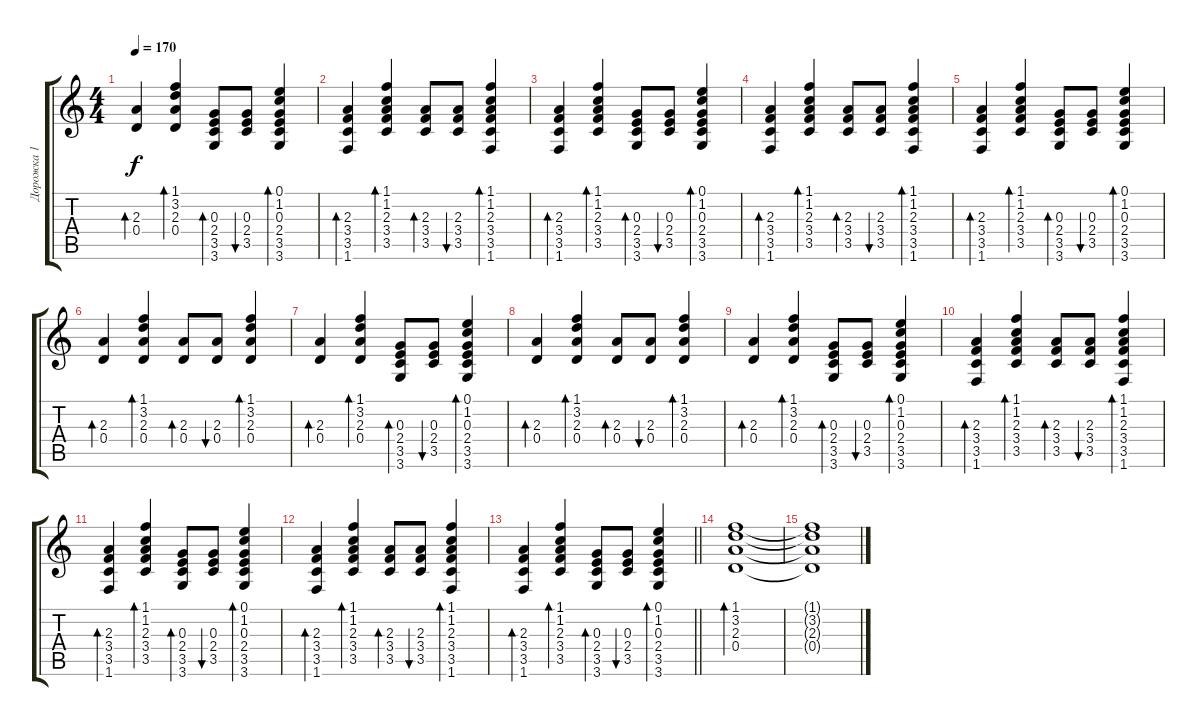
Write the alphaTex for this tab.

\track ("Дорожка 1" "Дорожка 1") {instrument acousticguitarsteel}
\staff {score tabs}
\tuning (E4 B3 G3 D3 A2 E2) {hide}
\ts (4 4)
\tempo 170
\clef g2
\ks c
(2.3 0.4).4{bd 60 dy f} (1.1 3.2 2.3 0.4).4{bd 60} (0.3 2.4 3.5 3.6).8{bd 60} (0.3 2.4 3.5).8{bu 60} (0.1 1.2 0.3 2.4 3.5 3.6).4{bd 60} |
(2.3 3.4 3.5 1.6).4{bd 60} (1.1 1.2 2.3 3.4 3.5).4{bd 60} (2.3 3.4 3.5).8{bd 60} (2.3 3.4 3.5).8{bu 60} (1.1 1.2 2.3 3.4 3.5 1.6).4{bd 60} |
(2.3 3.4 3.5 1.6).4{bd 60} (1.1 1.2 2.3 3.4 3.5).4{bd 60} (0.3 2.4 3.5 3.6).8{bd 60} (0.3 2.4 3.5).8{bu 60} (0.1 1.2 0.3 2.4 3.5 3.6).4{bd 60} |
(2.3 3.4 3.5 1.6).4{bd 60} (1.1 1.2 2.3 3.4 3.5).4{bd 60} (2.3 3.4 3.5).8{bd 60} (2.3 3.4 3.5).8{bu 60} (1.1 1.2 2.3 3.4 3.5 1.6).4{bd 60} |
(2.3 3.4 3.5 1.6).4{bd 60} (1.1 1.2 2.3 3.4 3.5).4{bd 60} (0.3 2.4 3.5 3.6).8{bd 60} (0.3 2.4 3.5).8{bu 60} (0.1 1.2 0.3 2.4 3.5 3.6).4{bd 60} |
(2.3 0.4).4{bd 60} (1.1 3.2 2.3 0.4).4{bd 60} (2.3 0.4).8{bd 60} (2.3 0.4).8{bu 60} (1.1 3.2 2.3 0.4).4{bd 60} |
(2.3 0.4).4{bd 60} (1.1 3.2 2.3 0.4).4{bd 60} (0.3 2.4 3.5 3.6).8{bd 60} (0.3 2.4 3.5).8{bu 60} (0.1 1.2 0.3 2.4 3.5 3.6).4{bd 60} |
(2.3 0.4).4{bd 60} (1.1 3.2 2.3 0.4).4{bd 60} (2.3 0.4).8{bd 60} (2.3 0.4).8{bu 60} (1.1 3.2 2.3 0.4).4{bd 60} |
(2.3 0.4).4{bd 60} (1.1 3.2 2.3 0.4).4{bd 60} (0.3 2.4 3.5 3.6).8{bd 60} (0.3 2.4 3.5).8{bu 60} (0.1 1.2 0.3 2.4 3.5 3.6).4{bd 60} |
(2.3 3.4 3.5 1.6).4{bd 60} (1.1 1.2 2.3 3.4 3.5).4{bd 60} (2.3 3.4 3.5).8{bd 60} (2.3 3.4 3.5).8{bu 60} (1.1 1.2 2.3 3.4 3.5 1.6).4{bd 60} |
(2.3 3.4 3.5 1.6).4{bd 60} (1.1 1.2 2.3 3.4 3.5).4{bd 60} (0.3 2.4 3.5 3.6).8{bd 60} (0.3 2.4 3.5).8{bu 60} (0.1 1.2 0.3 2.4 3.5 3.6).4{bd 60} |
(2.3 3.4 3.5 1.6).4{bd 60} (1.1 1.2 2.3 3.4 3.5).4{bd 60} (2.3 3.4 3.5).8{bd 60} (2.3 3.4 3.5).8{bu 60} (1.1 1.2 2.3 3.4 3.5 1.6).4{bd 60} |
\barLineRight lightlight
(2.3 3.4 3.5 1.6).4{bd 60} (1.1 1.2 2.3 3.4 3.5).4{bd 60} (0.3 2.4 3.5 3.6).8{bd 60} (0.3 2.4 3.5).8{bu 60} (0.1 1.2 0.3 2.4 3.5 3.6).4{bd 60} |
(1.1 3.2 2.3 0.4).1{bd 60} |
(1.1{t} 3.2{t} 2.3{t} 0.4{t}).1
